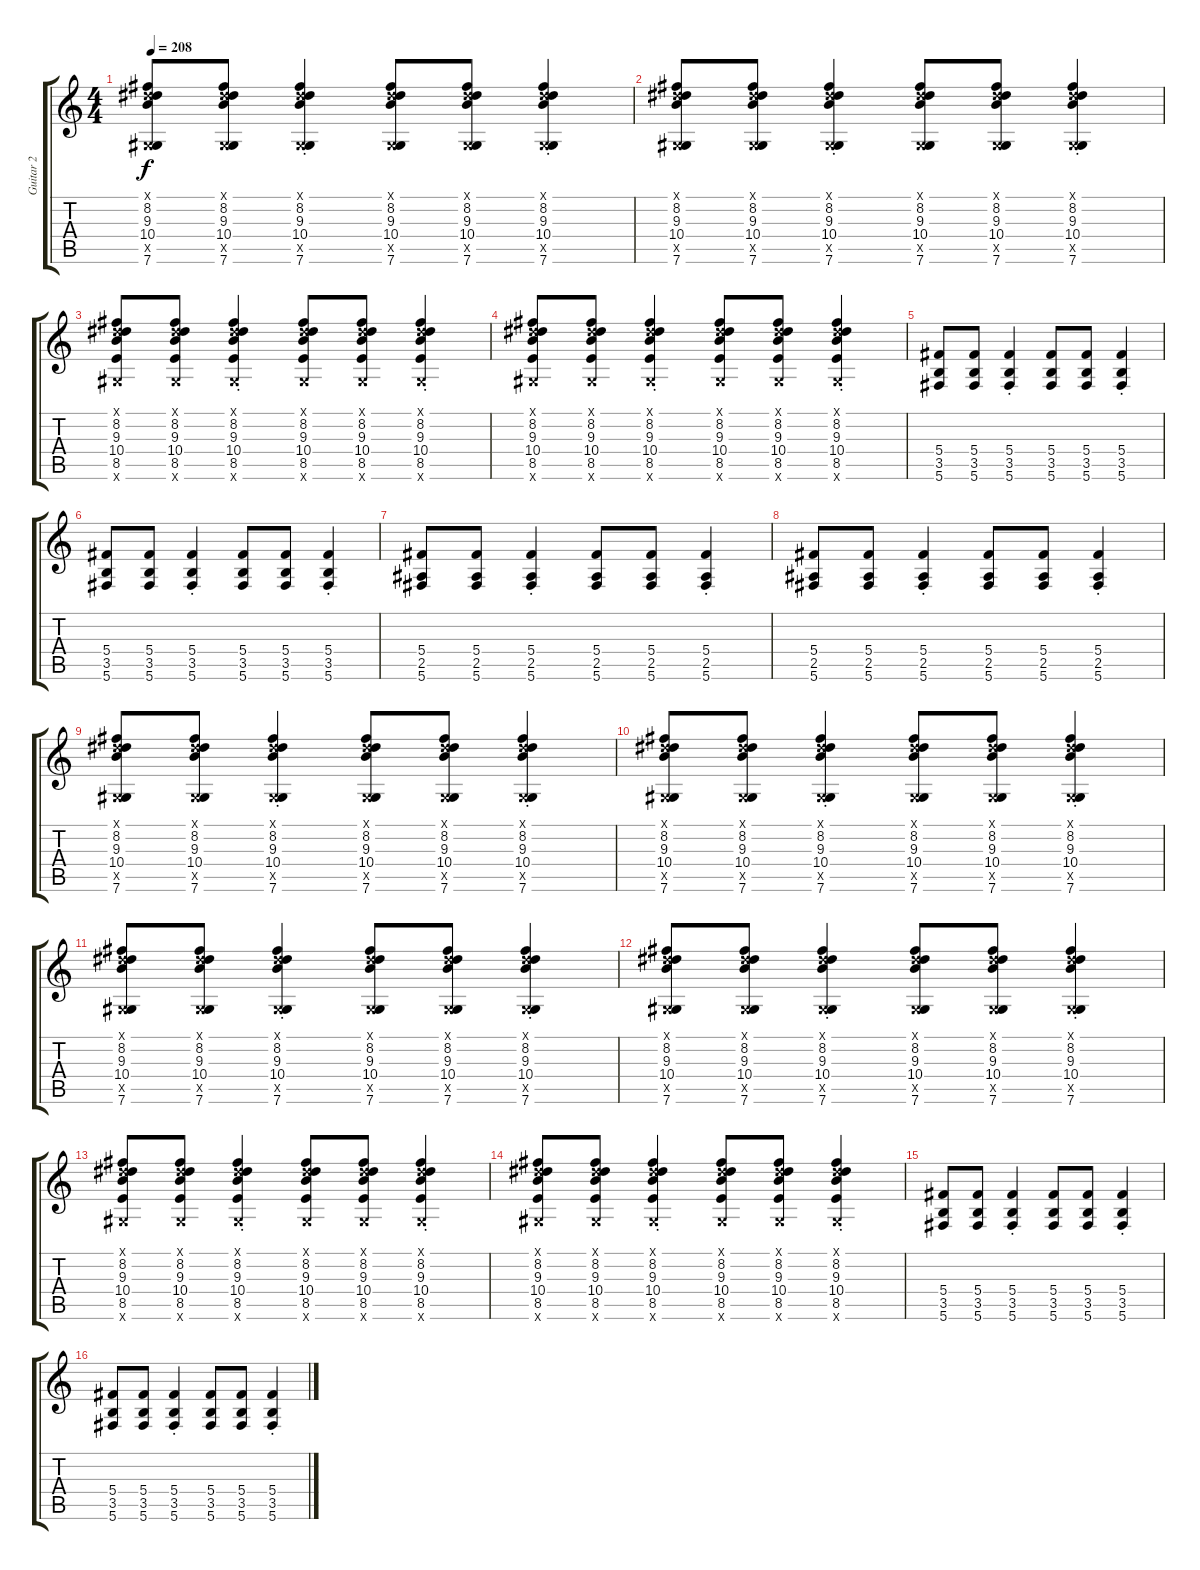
\track ("Guitar 2" "Guitar 2") {instrument overdrivenguitar}
\staff {score tabs}
\tuning (Eb4 Bb3 Gb3 Db3 Ab2 Db2) {hide}
\ts (4 4)
\tempo 208
\clef g2
\ks c
(0.1{x} 8.2 9.3 10.4 0.5{x} 7.6).8{dy f} (0.1{x} 8.2 9.3 10.4 0.5{x} 7.6).8 (0.1{st x} 8.2{st} 9.3{st} 10.4{st} 0.5{st x} 7.6{st}).4 (0.1{x} 8.2 9.3 10.4 0.5{x} 7.6).8 (0.1{x} 8.2 9.3 10.4 0.5{x} 7.6).8 (0.1{st x} 8.2{st} 9.3{st} 10.4{st} 0.5{st x} 7.6{st}).4 |
(0.1{x} 8.2 9.3 10.4 0.5{x} 7.6).8 (0.1{x} 8.2 9.3 10.4 0.5{x} 7.6).8 (0.1{st x} 8.2{st} 9.3{st} 10.4{st} 0.5{st x} 7.6{st}).4 (0.1{x} 8.2 9.3 10.4 0.5{x} 7.6).8 (0.1{x} 8.2 9.3 10.4 0.5{x} 7.6).8 (0.1{st x} 8.2{st} 9.3{st} 10.4{st} 0.5{st x} 7.6{st}).4 |
(0.1{x} 8.2 9.3 10.4 8.5 7.6{x}).8 (0.1{x} 8.2 9.3 10.4 8.5 7.6{x}).8 (0.1{st x} 8.2{st} 9.3{st} 10.4{st} 8.5{st} 7.6{st x}).4 (0.1{x} 8.2 9.3 10.4 8.5 7.6{x}).8 (0.1{x} 8.2 9.3 10.4 8.5 7.6{x}).8 (0.1{st x} 8.2{st} 9.3{st} 10.4{st} 8.5{st} 7.6{st x}).4 |
(0.1{x} 8.2 9.3 10.4 8.5 7.6{x}).8 (0.1{x} 8.2 9.3 10.4 8.5 7.6{x}).8 (0.1{st x} 8.2{st} 9.3{st} 10.4{st} 8.5{st} 7.6{st x}).4 (0.1{x} 8.2 9.3 10.4 8.5 7.6{x}).8 (0.1{x} 8.2 9.3 10.4 8.5 7.6{x}).8 (0.1{st x} 8.2{st} 9.3{st} 10.4{st} 8.5{st} 7.6{st x}).4 |
(5.4 3.5 5.6).8 (5.4 3.5 5.6).8 (5.4{st} 3.5{st} 5.6{st}).4 (5.4 3.5 5.6).8 (5.4 3.5 5.6).8 (5.4{st} 3.5{st} 5.6{st}).4 |
(5.4 3.5 5.6).8 (5.4 3.5 5.6).8 (5.4{st} 3.5{st} 5.6{st}).4 (5.4 3.5 5.6).8 (5.4 3.5 5.6).8 (5.4{st} 3.5{st} 5.6{st}).4 |
(5.4 2.5 5.6).8 (5.4 2.5 5.6).8 (5.4{st} 2.5 5.6).4 (5.4 2.5 5.6).8 (5.4 2.5 5.6).8 (5.4{st} 2.5{st} 5.6{st}).4 |
(5.4 2.5 5.6).8 (5.4 2.5 5.6).8 (5.4{st} 2.5{st} 5.6{st}).4 (5.4 2.5 5.6).8 (5.4 2.5 5.6).8 (5.4{st} 2.5{st} 5.6{st}).4 |
(0.1{x} 8.2 9.3 10.4 0.5{x} 7.6).8 (0.1{x} 8.2 9.3 10.4 0.5{x} 7.6).8 (0.1{st x} 8.2{st} 9.3{st} 10.4{st} 0.5{st x} 7.6{st}).4 (0.1{x} 8.2 9.3 10.4 0.5{x} 7.6).8 (0.1{x} 8.2 9.3 10.4 0.5{x} 7.6).8 (0.1{st x} 8.2{st} 9.3{st} 10.4{st} 0.5{st x} 7.6{st}).4 |
(0.1{x} 8.2 9.3 10.4 0.5{x} 7.6).8 (0.1{x} 8.2 9.3 10.4 0.5{x} 7.6).8 (0.1{st x} 8.2{st} 9.3{st} 10.4{st} 0.5{st x} 7.6{st}).4 (0.1{x} 8.2 9.3 10.4 0.5{x} 7.6).8 (0.1{x} 8.2 9.3 10.4 0.5{x} 7.6).8 (0.1{st x} 8.2{st} 9.3{st} 10.4{st} 0.5{st x} 7.6{st}).4 |
(0.1{x} 8.2 9.3 10.4 0.5{x} 7.6).8 (0.1{x} 8.2 9.3 10.4 0.5{x} 7.6).8 (0.1{st x} 8.2{st} 9.3{st} 10.4{st} 0.5{st x} 7.6{st}).4 (0.1{x} 8.2 9.3 10.4 0.5{x} 7.6).8 (0.1{x} 8.2 9.3 10.4 0.5{x} 7.6).8 (0.1{st x} 8.2{st} 9.3{st} 10.4{st} 0.5{st x} 7.6{st}).4 |
(0.1{x} 8.2 9.3 10.4 0.5{x} 7.6).8 (0.1{x} 8.2 9.3 10.4 0.5{x} 7.6).8 (0.1{st x} 8.2{st} 9.3{st} 10.4{st} 0.5{st x} 7.6{st}).4 (0.1{x} 8.2 9.3 10.4 0.5{x} 7.6).8 (0.1{x} 8.2 9.3 10.4 0.5{x} 7.6).8 (0.1{st x} 8.2{st} 9.3{st} 10.4{st} 0.5{st x} 7.6{st}).4 |
(0.1{x} 8.2 9.3 10.4 8.5 7.6{x}).8 (0.1{x} 8.2 9.3 10.4 8.5 7.6{x}).8 (0.1{st x} 8.2{st} 9.3{st} 10.4{st} 8.5{st} 7.6{st x}).4 (0.1{x} 8.2 9.3 10.4 8.5 7.6{x}).8 (0.1{x} 8.2 9.3 10.4 8.5 7.6{x}).8 (0.1{st x} 8.2{st} 9.3{st} 10.4{st} 8.5{st} 7.6{st x}).4 |
(0.1{x} 8.2 9.3 10.4 8.5 7.6{x}).8 (0.1{x} 8.2 9.3 10.4 8.5 7.6{x}).8 (0.1{st x} 8.2{st} 9.3{st} 10.4{st} 8.5{st} 7.6{st x}).4 (0.1{x} 8.2 9.3 10.4 8.5 7.6{x}).8 (0.1{x} 8.2 9.3 10.4 8.5 7.6{x}).8 (0.1{st x} 8.2{st} 9.3{st} 10.4{st} 8.5{st} 7.6{st x}).4 |
(5.4 3.5 5.6).8 (5.4 3.5 5.6).8 (5.4{st} 3.5{st} 5.6{st}).4 (5.4 3.5 5.6).8 (5.4 3.5 5.6).8 (5.4{st} 3.5{st} 5.6{st}).4 |
(5.4 3.5 5.6).8 (5.4 3.5 5.6).8 (5.4{st} 3.5{st} 5.6{st}).4 (5.4 3.5 5.6).8 (5.4 3.5 5.6).8 (5.4{st} 3.5{st} 5.6{st}).4
